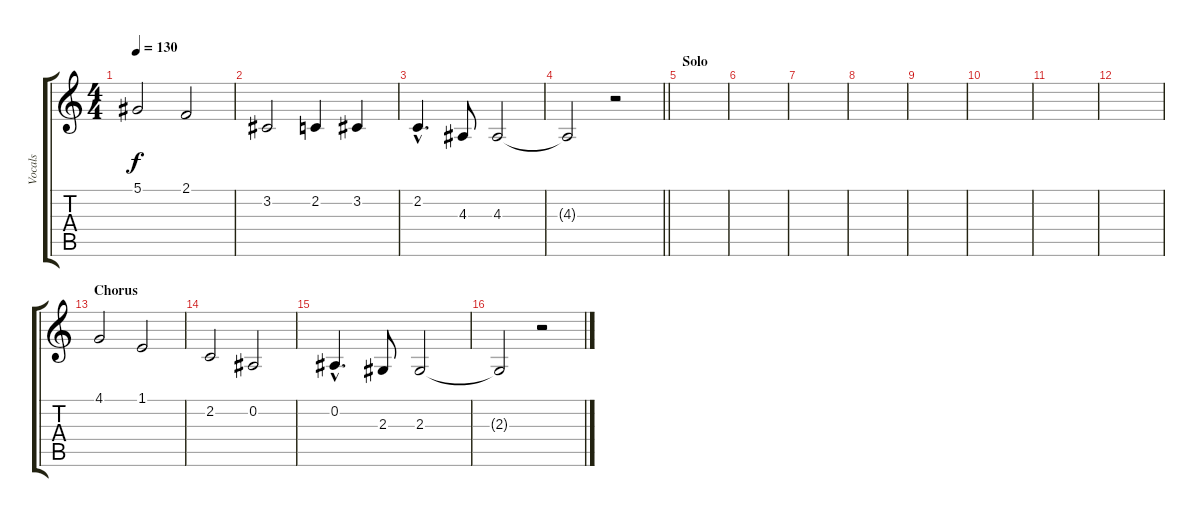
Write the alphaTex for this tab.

\track ("Vocals" "Vocals") {instrument clarinet}
\staff {score tabs}
\tuning (Eb4 Bb3 Gb3 Db3 Ab2 Eb2) {hide}
\ts (4 4)
\tempo 130
\clef g2
\ks c
5.1.2{dy f} 2.1.2 |
3.2.2 2.2.4 3.2.4 |
2.2{hac}.4{d} 4.3.8 4.3.2 |
\barLineRight lightlight
4.3{t}.2 r.2 |
\section ("" "Solo")
|
|
|
|
|
|
|
|
\section ("" "Chorus")
4.1.2 1.1.2 |
2.2.2 0.2.2 |
0.2{hac}.4{d} 2.3.8 2.3.2 |
2.3{t}.2 r.2
